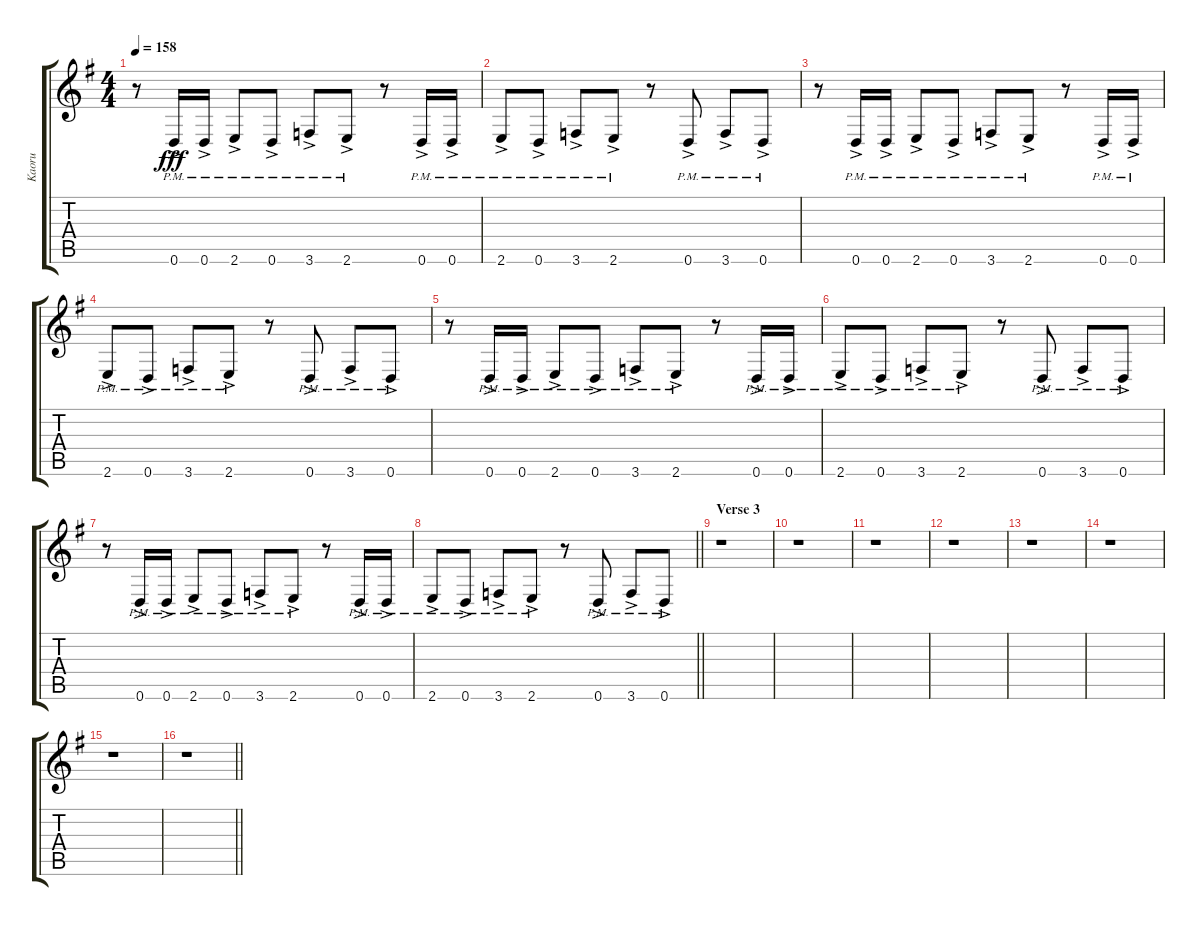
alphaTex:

\track ("Kaoru" "Kaoru") {instrument distortionguitar}
\staff {score tabs}
\tuning (E4 B3 G3 D3 A2 D2) {hide}
\ts (4 4)
\tempo 158
\clef g2
\ks g
r.8{dy fff} 0.6{ac pm}.16 0.6{ac pm}.16 2.6{ac pm}.8 0.6{ac pm}.8 3.6{ac pm}.8 2.6{ac pm}.8 r.8 0.6{ac pm}.16 0.6{ac pm}.16 |
2.6{ac pm}.8 0.6{ac pm}.8 3.6{ac pm}.8 2.6{ac pm}.8 r.8 0.6{ac pm}.8 3.6{ac pm}.8 0.6{ac pm}.8 |
r.8 0.6{ac pm}.16 0.6{ac pm}.16 2.6{ac pm}.8 0.6{ac pm}.8 3.6{ac pm}.8 2.6{ac pm}.8 r.8 0.6{ac pm}.16 0.6{ac pm}.16 |
2.6{ac pm}.8 0.6{ac pm}.8 3.6{ac pm}.8 2.6{ac pm}.8 r.8 0.6{ac pm}.8 3.6{ac pm}.8 0.6{ac pm}.8 |
r.8 0.6{ac pm}.16 0.6{ac pm}.16 2.6{ac pm}.8 0.6{ac pm}.8 3.6{ac pm}.8 2.6{ac pm}.8 r.8 0.6{ac pm}.16 0.6{ac pm}.16 |
2.6{ac pm}.8 0.6{ac pm}.8 3.6{ac pm}.8 2.6{ac pm}.8 r.8 0.6{ac pm}.8 3.6{ac pm}.8 0.6{ac pm}.8 |
r.8 0.6{ac pm}.16 0.6{ac pm}.16 2.6{ac pm}.8 0.6{ac pm}.8 3.6{ac pm}.8 2.6{ac pm}.8 r.8 0.6{ac pm}.16 0.6{ac pm}.16 |
\barLineRight lightlight
2.6{ac pm}.8 0.6{ac pm}.8 3.6{ac pm}.8 2.6{ac pm}.8 r.8 0.6{ac pm}.8 3.6{ac pm}.8 0.6{ac pm}.8 |
\section ("" "Verse 3")
r.1 |
r.1 |
r.1 |
r.1 |
r.1 |
r.1 |
r.1 |
\barLineRight lightlight
r.1
